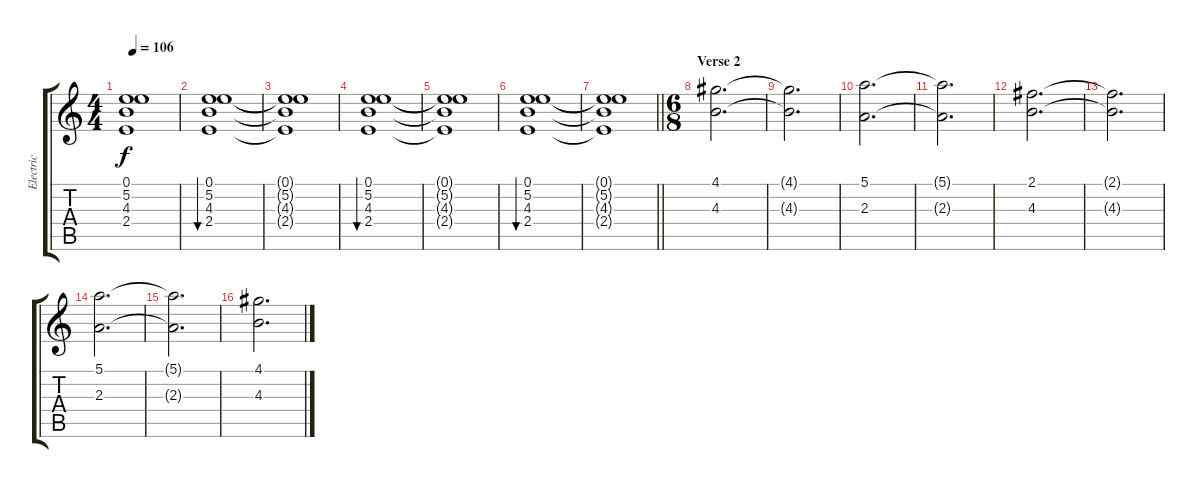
\track ("Electric" "Electric") {instrument overdrivenguitar}
\staff {score tabs}
\tuning (E4 B3 G3 D3 A2 E2) {hide}
\ts (4 4)
\tempo 106
\clef g2
\ks c
(0.1{t} 5.2{t} 4.3{t} 2.4{t}).1{dy f} |
(0.1 5.2 4.3 2.4).1{bu 120} |
(0.1{t} 5.2{t} 4.3{t} 2.4{t}).1 |
(0.1 5.2 4.3 2.4).1{bu 120} |
(0.1{t} 5.2{t} 4.3{t} 2.4{t}).1 |
(0.1 5.2 4.3 2.4).1{bu 120} |
\barLineRight lightlight
(0.1{t} 5.2{t} 4.3{t} 2.4{t}).1 |
\ts (6 8)
\section ("" "Verse 2")
(4.1 4.3).2{d} |
(4.1{t} 4.3{t}).2{d} |
(5.1 2.3).2{d} |
(5.1{t} 2.3{t}).2{d} |
(2.1 4.3).2{d} |
(2.1{t} 4.3{t}).2{d} |
(5.1 2.3).2{d} |
(5.1{t} 2.3{t}).2{d} |
(4.1 4.3).2{d}
